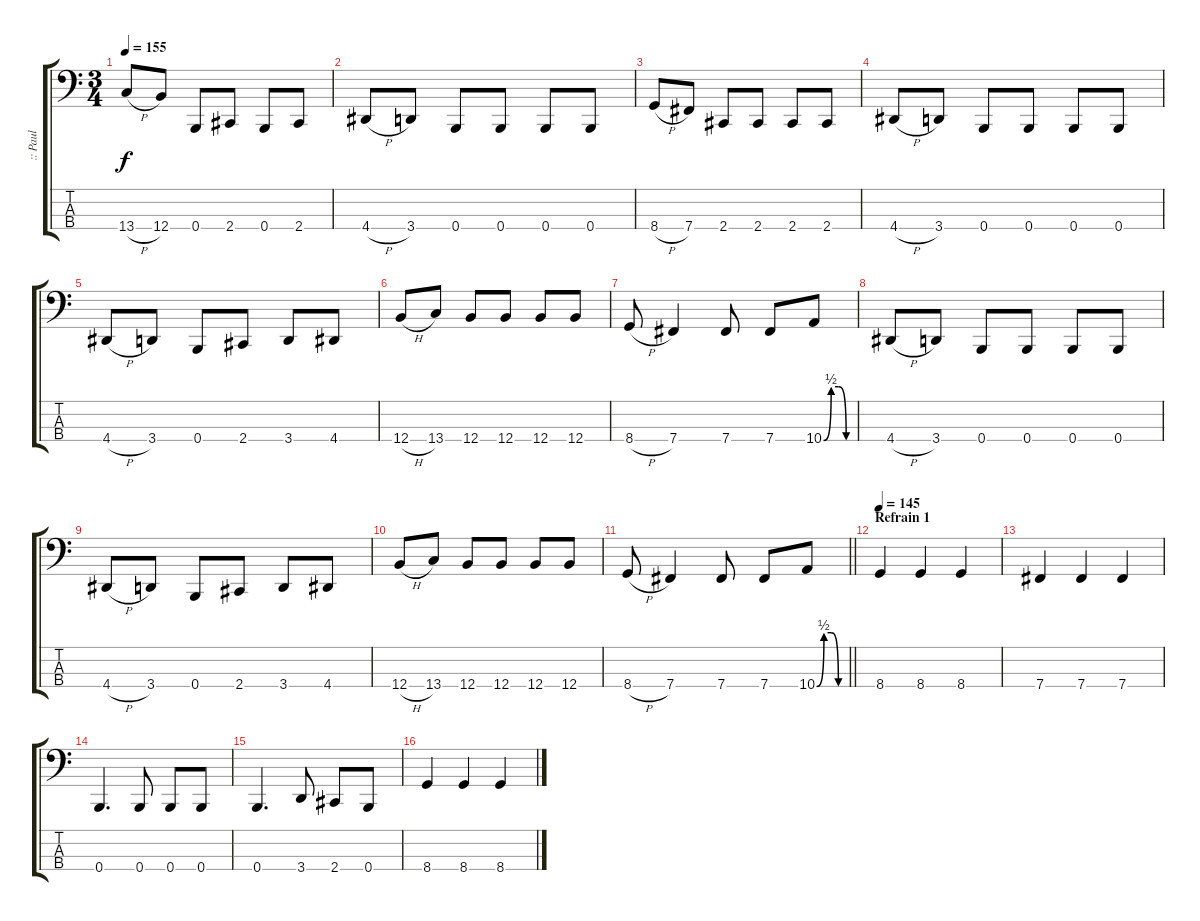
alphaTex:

\track ("   :: Paul Dedrick Gray #2 ::" "   :: Paul") {instrument electricbassfinger}
\staff {score tabs}
\tuning (E2 B1 Gb1 B0) {hide}
\ts (3 4)
\tempo 155
\clef f4
\ks c
13.4{h}.8{dy f} 12.4.8 0.4.8 2.4.8 0.4.8 2.4.8 |
4.4{h}.8 3.4.8 0.4.8 0.4.8 0.4.8 0.4.8 |
8.4{h}.8 7.4.8 2.4.8 2.4.8 2.4.8 2.4.8 |
4.4{h}.8 3.4.8 0.4.8 0.4.8 0.4.8 0.4.8 |
4.4{h}.8 3.4.8 0.4.8 2.4.8 3.4.8 4.4.8 |
12.4{h}.8 13.4.8 12.4.8 12.4.8 12.4.8 12.4.8 |
8.4{h}.8 7.4.4 7.4.8 7.4.8 10.4{be (custom 0 0 15 2 30 2 45 0 60 0)}.8 |
4.4{h}.8 3.4.8 0.4.8 0.4.8 0.4.8 0.4.8 |
4.4{h}.8 3.4.8 0.4.8 2.4.8 3.4.8 4.4.8 |
12.4{h}.8 13.4.8 12.4.8 12.4.8 12.4.8 12.4.8 |
\barLineRight lightlight
8.4{h}.8 7.4.4 7.4.8 7.4.8 10.4{be (custom 0 0 15 2 30 2 45 0 60 0)}.8 |
\section ("" "Refrain 1")
\tempo 145
8.4.4 8.4.4 8.4.4 |
7.4.4 7.4.4 7.4.4 |
0.4.4{d} 0.4.8 0.4.8 0.4.8 |
0.4.4{d} 3.4.8 2.4.8 0.4.8 |
8.4.4 8.4.4 8.4.4
